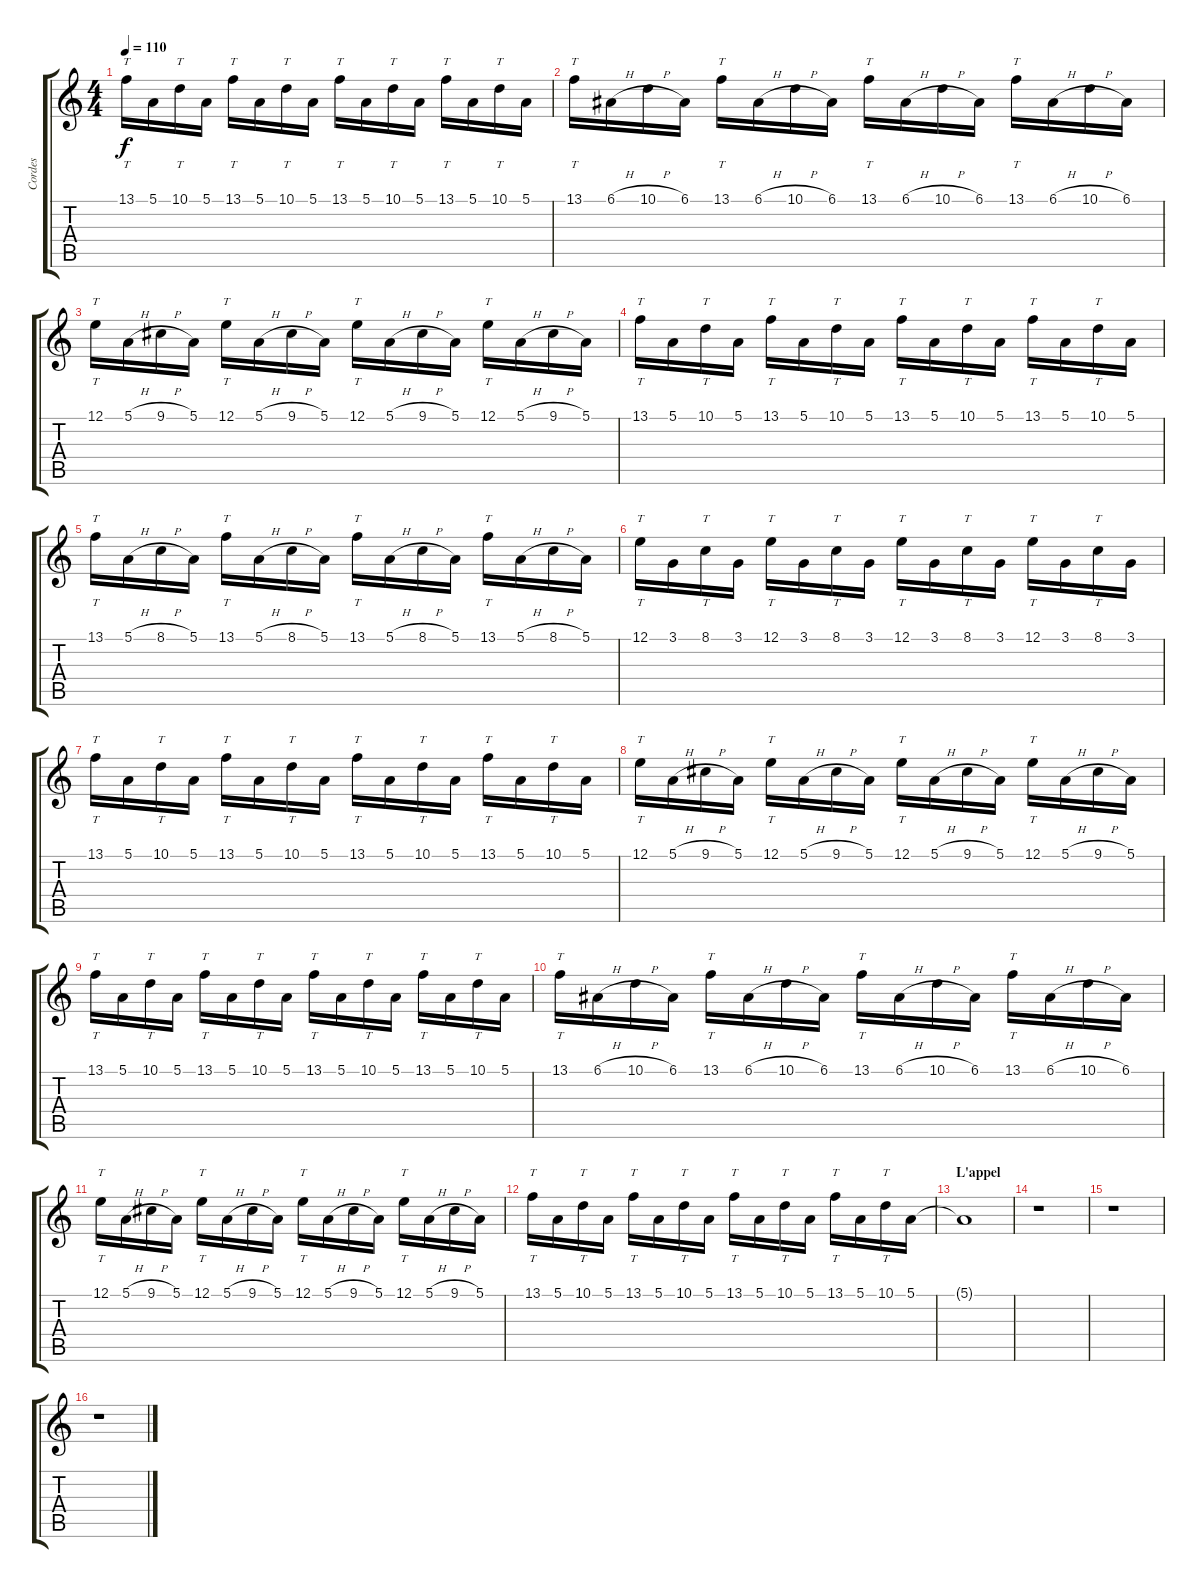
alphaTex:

\track ("Cordes" "Cordes") {instrument stringensemble1}
\staff {score tabs}
\tuning (E4 B3 G3 D3 A2 D2) {hide}
\ts (4 4)
\tempo 110
\clef g2
\ks c
13.1.16{tt dy f} 5.1.16 10.1.16{tt} 5.1.16 13.1.16{tt} 5.1.16 10.1.16{tt} 5.1.16 13.1.16{tt} 5.1.16 10.1.16{tt} 5.1.16 13.1.16{tt} 5.1.16 10.1.16{tt} 5.1.16 |
13.1.16{tt} 6.1{h}.16 10.1{h}.16 6.1.16 13.1.16{tt} 6.1{h}.16 10.1{h}.16 6.1.16 13.1.16{tt} 6.1{h}.16 10.1{h}.16 6.1.16 13.1.16{tt} 6.1{h}.16 10.1{h}.16 6.1.16 |
12.1.16{tt} 5.1{h}.16 9.1{h}.16 5.1.16 12.1.16{tt} 5.1{h}.16 9.1{h}.16 5.1.16 12.1.16{tt} 5.1{h}.16 9.1{h}.16 5.1.16 12.1.16{tt} 5.1{h}.16 9.1{h}.16 5.1.16 |
13.1.16{tt} 5.1.16 10.1.16{tt} 5.1.16 13.1.16{tt} 5.1.16 10.1.16{tt} 5.1.16 13.1.16{tt} 5.1.16 10.1.16{tt} 5.1.16 13.1.16{tt} 5.1.16 10.1.16{tt} 5.1.16 |
13.1.16{tt instrument stringensemble1} 5.1{h}.16 8.1{h}.16 5.1.16 13.1.16{tt} 5.1{h}.16 8.1{h}.16 5.1.16 13.1.16{tt} 5.1{h}.16 8.1{h}.16 5.1.16 13.1.16{tt} 5.1{h}.16 8.1{h}.16 5.1.16 |
12.1.16{tt} 3.1.16 8.1.16{tt} 3.1.16 12.1.16{tt} 3.1.16 8.1.16{tt} 3.1.16 12.1.16{tt} 3.1.16 8.1.16{tt} 3.1.16 12.1.16{tt} 3.1.16 8.1.16{tt} 3.1.16 |
13.1.16{tt} 5.1.16 10.1.16{tt} 5.1.16 13.1.16{tt} 5.1.16 10.1.16{tt} 5.1.16 13.1.16{tt} 5.1.16 10.1.16{tt} 5.1.16 13.1.16{tt} 5.1.16 10.1.16{tt} 5.1.16 |
12.1.16{tt} 5.1{h}.16 9.1{h}.16 5.1.16 12.1.16{tt} 5.1{h}.16 9.1{h}.16 5.1.16 12.1.16{tt} 5.1{h}.16 9.1{h}.16 5.1.16 12.1.16{tt} 5.1{h}.16 9.1{h}.16 5.1.16 |
13.1.16{tt} 5.1.16 10.1.16{tt} 5.1.16 13.1.16{tt} 5.1.16 10.1.16{tt} 5.1.16 13.1.16{tt} 5.1.16 10.1.16{tt} 5.1.16 13.1.16{tt} 5.1.16 10.1.16{tt} 5.1.16 |
13.1.16{tt} 6.1{h}.16 10.1{h}.16 6.1.16 13.1.16{tt} 6.1{h}.16 10.1{h}.16 6.1.16 13.1.16{tt} 6.1{h}.16 10.1{h}.16 6.1.16 13.1.16{tt} 6.1{h}.16 10.1{h}.16 6.1.16 |
12.1.16{tt} 5.1{h}.16 9.1{h}.16 5.1.16 12.1.16{tt} 5.1{h}.16 9.1{h}.16 5.1.16 12.1.16{tt} 5.1{h}.16 9.1{h}.16 5.1.16 12.1.16{tt} 5.1{h}.16 9.1{h}.16 5.1.16 |
13.1.16{tt} 5.1.16 10.1.16{tt} 5.1.16 13.1.16{tt} 5.1.16 10.1.16{tt} 5.1.16 13.1.16{tt} 5.1.16 10.1.16{tt} 5.1.16 13.1.16{tt} 5.1.16 10.1.16{tt} 5.1.16 |
\section ("" "L'appel")
5.1{t}.1{volume 0} |
r.1 |
r.1{volume 13} |
r.1
